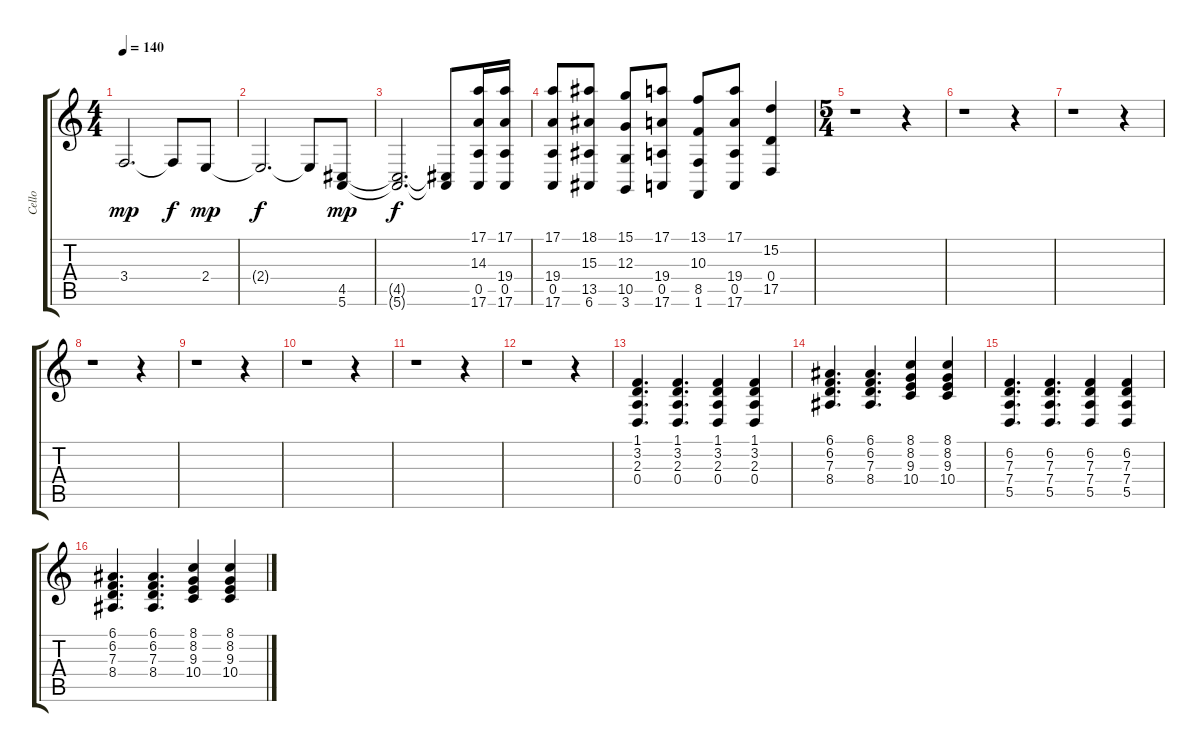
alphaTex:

\track ("Cello" "Cello") {instrument cello}
\staff {score tabs}
\tuning (E4 B3 G3 D3 A2 E2) {hide}
\ts (4 4)
\tempo 140
\clef g2
\ks c
3.4.2{d dy mp} 3.4{t}.8{dy f} 2.4.8{dy mp} |
2.4{t}.2{d dy f} 2.4{t}.8 (4.5 5.6).8{dy mp} |
(4.5{t} 5.6{t}).2{d dy f} (4.5{t} 5.6{t}).8 (17.1 14.3 0.5 17.6).16 (17.1 19.4 0.5 17.6).16 |
(17.1 19.4 0.5 17.6).8 (18.1 15.3 13.5 6.6).8 (15.1 12.3 10.5 3.6).8 (17.1 19.4 0.5 17.6).8 (13.1 10.3 8.5 1.6).8 (17.1 19.4 0.5 17.6).8 (15.2 0.4 17.5).4 |
\ts (5 4)
r.1 r.4 |
r.1 r.4 |
r.1 r.4 |
r.1 r.4 |
r.1 r.4 |
r.1 r.4 |
r.1 r.4 |
r.1 r.4 |
(1.1 3.2 2.3 0.4).4{d} (1.1 3.2 2.3 0.4).4{d} (1.1 3.2 2.3 0.4).4 (1.1 3.2 2.3 0.4).4 |
(6.1 6.2 7.3 8.4).4{d} (6.1 6.2 7.3 8.4).4{d} (8.1 8.2 9.3 10.4).4 (8.1 8.2 9.3 10.4).4 |
(6.2 7.3 7.4 5.5).4{d} (6.2 7.3 7.4 5.5).4{d} (6.2 7.3 7.4 5.5).4 (6.2 7.3 7.4 5.5).4 |
(6.1 6.2 7.3 8.4).4{d} (6.1 6.2 7.3 8.4).4{d} (8.1 8.2 9.3 10.4).4 (8.1 8.2 9.3 10.4).4
